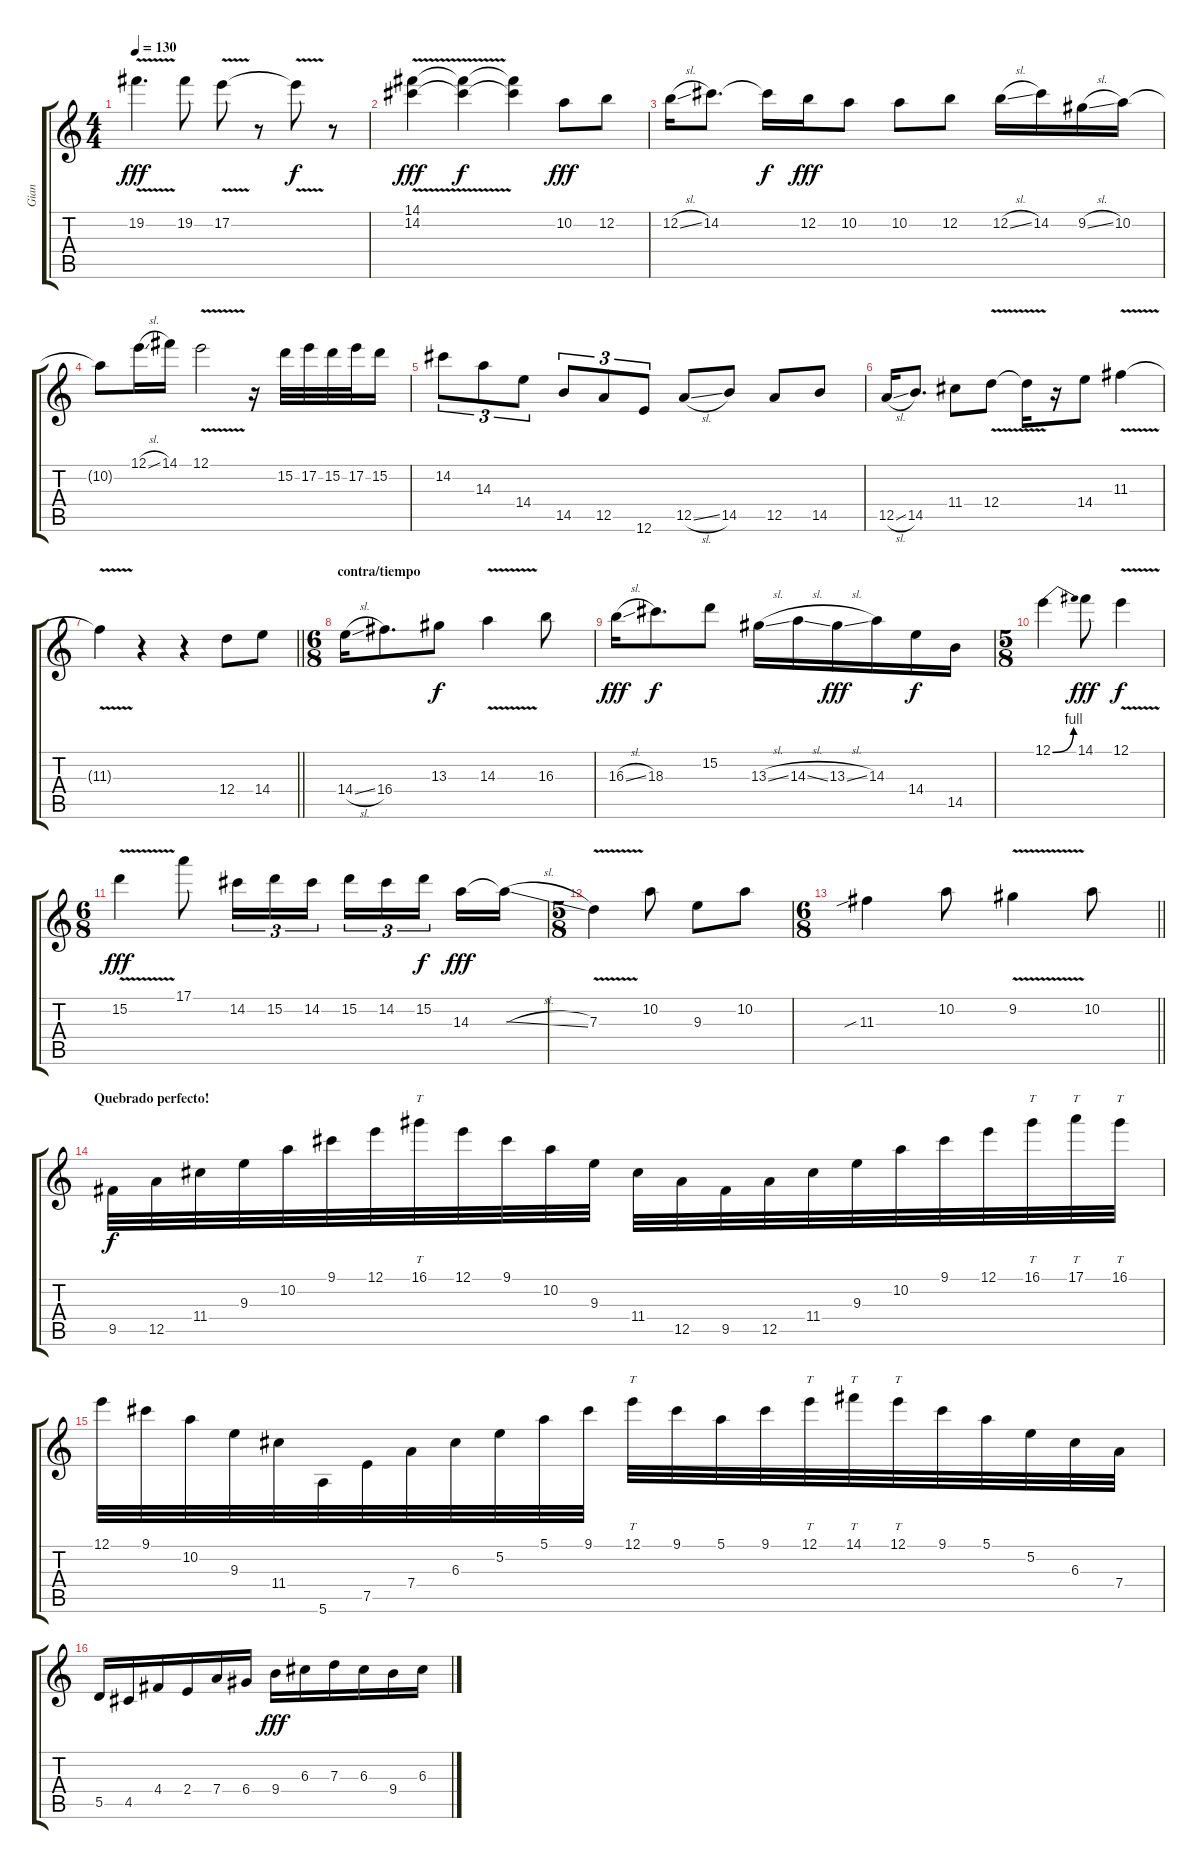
\track ("Gian" "Gian") {instrument overdrivenguitar}
\staff {score tabs}
\tuning (E4 B3 G3 D3 A2 E2) {hide}
\ts (4 4)
\tempo 130
\clef g2
\ks c
19.2{v t}.4{d dy fff} 19.2.8 17.2{v}.8 r.8 17.2{t}.8{dy f} r.8 |
(14.1{v} 14.2{v}).4{dy fff} (14.1{t} 14.2{t}).4{dy f} (14.1{t} 14.2{t}).4 10.2.8{dy fff} 12.2.8 |
12.2{sl}.16 14.2.8{d} 14.2{t}.16{dy f} 12.2.16{dy fff} 10.2.8 10.2.8 12.2.8 12.2{sl}.16 14.2.16 9.2{sl}.16 10.2.16 |
10.2{t}.8 12.1{sl}.16 14.1.16 12.1{v}.2 r.16 15.2.32 17.2.32 15.2.32 17.2.32 15.2.16 |
14.2.8{tu (3 2)} 14.3.8{tu (3 2)} 14.4.8{tu (3 2)} 14.5.8{tu (3 2)} 12.5.8{tu (3 2)} 12.6.8{tu (3 2)} 12.5{sl}.8 14.5.8 12.5.8 14.5.8 |
12.5{sl}.16 14.5.8{d} 11.4.8 12.4{v}.8 12.4{t}.16 r.16 14.4.8 11.3{v}.4 |
\barLineRight lightlight
11.3{v t}.4 r.4 r.4 12.4.8 14.4.8 |
\ts (6 8)
\section ("" "contra/tiempo")
14.4{sl}.16 16.4.8{d} 13.3.8{dy f} 14.3{v}.4 16.3.8 |
16.3{sl}.16{dy fff} 18.3.8{d dy f} 15.2.8 13.3{sl}.16 14.3{sl}.16 13.3{sl}.16{dy fff} 14.3.16 14.4.16{dy f} 14.5.16 |
\ts (5 8)
12.1{be (bend 0 0 60 4)}.4 14.1.8{dy fff} 12.1{v}.4{dy f} |
\ts (6 8)
15.2{v}.4{dy fff} 17.1.8 14.2.16{tu (3 2)} 15.2.16{tu (3 2)} 14.2.16{tu (3 2) beam splitsecondary} 15.2.16{tu (3 2)} 14.2.16{tu (3 2)} 15.2.16{tu (3 2) dy f beam splitsecondary} 14.3.16{dy fff} 14.3{sl t}.16 |
\ts (5 8)
7.3{v}.4 10.2.8 9.3.8 10.2.8 |
\ts (6 8)
\barLineRight lightlight
11.3{sib}.4 10.2.8 9.2{v}.4 10.2.8 |
\section ("" "Quebrado perfecto!")
9.5.32{dy f} 12.5.32 11.4.32 9.3.32 10.2.32 9.1.32 12.1.32 16.1.32{tt} 12.1.32 9.1.32 10.2.32 9.3.32 11.4.32 12.5.32 9.5.32 12.5.32 11.4.32 9.3.32 10.2.32 9.1.32 12.1.32 16.1.32{tt} 17.1.32{tt} 16.1.32{tt} |
12.1.32 9.1.32 10.2.32 9.3.32 11.4.32 5.6.32 7.5.32 7.4.32 6.3.32 5.2.32 5.1.32 9.1.32 12.1.32{tt} 9.1.32 5.1.32 9.1.32 12.1.32{tt} 14.1.32{tt} 12.1.32{tt} 9.1.32 5.1.32 5.2.32 6.3.32 7.4.32 |
5.5.16 4.5.16 4.4.16 2.4.16 7.4.16 6.4.16 9.4.16{dy fff} 6.3.16 7.3.16 6.3.16 9.4.16 6.3.16
